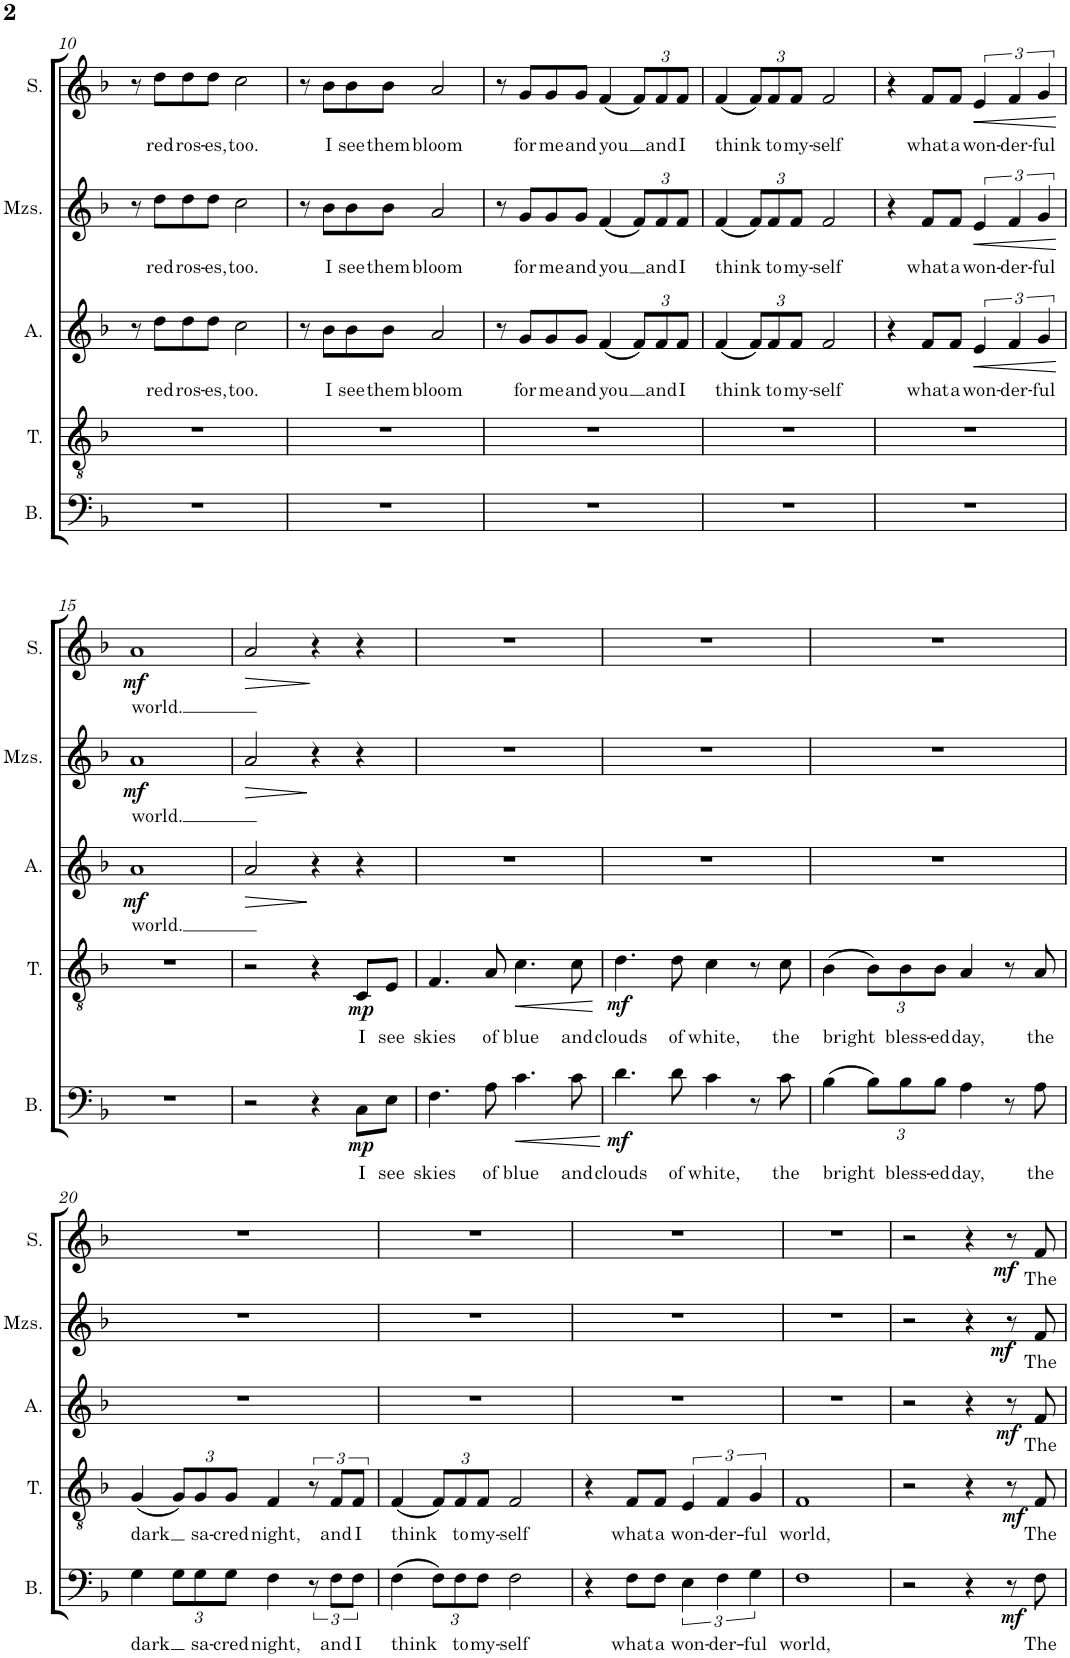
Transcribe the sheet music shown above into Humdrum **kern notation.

**kern	**text	**dynam	**kern	**text	**dynam	**kern	**text	**dynam	**kern	**text	**dynam	**kern	**text	**dynam
*part5	*part5	*part5	*part4	*part4	*part4	*part3	*part3	*part3	*part2	*part2	*part2	*part1	*part1	*part1
*staff5	*staff5	*staff5	*staff4	*staff4	*staff4	*staff3	*staff3	*staff3	*staff2	*staff2	*staff2	*staff1	*staff1	*staff1
*I"Bass	*	*	*I"Ténor	*	*	*I"Alto	*	*	*I"Mezzo-soprano	*	*	*I"Soprano	*	*
*I'B.	*	*	*I'T.	*	*	*I'A.	*	*	*I'Mzs.	*	*	*I'S.	*	*
!!LO:PB:g=z
*clefF4	*	*	*clefGv2	*	*	*clefG2	*	*	*clefG2	*	*	*clefG2	*	*
*k[b-]	*	*	*k[b-]	*	*	*k[b-]	*	*	*k[b-]	*	*	*k[b-]	*	*
*M4/4	*	*	*M4/4	*	*	*M4/4	*	*	*M4/4	*	*	*M4/4	*	*
=10	=10	=10	=10	=10	=10	=10	=10	=10	=10	=10	=10	=10	=10	=10
1r	.	.	1r	.	.	8r	.	.	8r	.	.	8r	.	.
!	!	!	!	!	!	!	!LO:LY:b	!	!	!LO:LY:b	!	!	!LO:LY:b	!
.	.	.	.	.	.	8dd\L	red	.	8dd\L	red	.	8dd\L	red	.
!	!	!	!	!	!	!	!LO:LY:b	!	!	!LO:LY:b	!	!	!LO:LY:b	!
.	.	.	.	.	.	8dd\	ros-	.	8dd\	ros-	.	8dd\	ros-	.
!	!	!	!	!	!	!	!LO:LY:b	!	!	!LO:LY:b	!	!	!LO:LY:b	!
.	.	.	.	.	.	8dd\J	-es,	.	8dd\J	-es,	.	8dd\J	-es,	.
!	!	!	!	!	!	!	!LO:LY:b	!	!	!LO:LY:b	!	!	!LO:LY:b	!
.	.	.	.	.	.	2cc\	too.	.	2cc\	too.	.	2cc\	too.	.
=11	=11	=11	=11	=11	=11	=11	=11	=11	=11	=11	=11	=11	=11	=11
1r	.	.	1r	.	.	8r	.	.	8r	.	.	8r	.	.
!	!	!	!	!	!	!	!LO:LY:b	!	!	!LO:LY:b	!	!	!LO:LY:b	!
.	.	.	.	.	.	8b-\L	I	.	8b-\L	I	.	8b-\L	I	.
!	!	!	!	!	!	!	!LO:LY:b	!	!	!LO:LY:b	!	!	!LO:LY:b	!
.	.	.	.	.	.	8b-\	see	.	8b-\	see	.	8b-\	see	.
!	!	!	!	!	!	!	!LO:LY:b	!	!	!LO:LY:b	!	!	!LO:LY:b	!
.	.	.	.	.	.	8b-\J	them	.	8b-\J	them	.	8b-\J	them	.
!	!	!	!	!	!	!	!LO:LY:b	!	!	!LO:LY:b	!	!	!LO:LY:b	!
.	.	.	.	.	.	2a/	bloom	.	2a/	bloom	.	2a/	bloom	.
=12	=12	=12	=12	=12	=12	=12	=12	=12	=12	=12	=12	=12	=12	=12
1r	.	.	1r	.	.	8r	.	.	8r	.	.	8r	.	.
!	!	!	!	!	!	!	!LO:LY:b	!	!	!LO:LY:b	!	!	!LO:LY:b	!
.	.	.	.	.	.	8g/L	for	.	8g/L	for	.	8g/L	for	.
!	!	!	!	!	!	!	!LO:LY:b	!	!	!LO:LY:b	!	!	!LO:LY:b	!
.	.	.	.	.	.	8g/	me	.	8g/	me	.	8g/	me	.
!	!	!	!	!	!	!	!LO:LY:b	!	!	!LO:LY:b	!	!	!LO:LY:b	!
.	.	.	.	.	.	8g/J	and	.	8g/J	and	.	8g/J	and	.
!	!	!	!	!	!	!	!LO:LY:b	!	!	!LO:LY:b	!	!	!LO:LY:b	!
.	.	.	.	.	.	(4f/	you	.	(4f/	you	.	(4f/	you	.
*	*	*	*	*	*	*Xbrackettup	*	*	*Xbrackettup	*	*	*Xbrackettup	*	*
.	.	.	.	.	.	12f/L)	.	.	12f/L)	.	.	12f/L)	.	.
!	!	!	!	!	!	!	!LO:LY:b	!	!	!LO:LY:b	!	!	!LO:LY:b	!
.	.	.	.	.	.	12f/	and	.	12f/	and	.	12f/	and	.
!	!	!	!	!	!	!	!LO:LY:b	!	!	!LO:LY:b	!	!	!LO:LY:b	!
.	.	.	.	.	.	12f/J	I	.	12f/J	I	.	12f/J	I	.
=13	=13	=13	=13	=13	=13	=13	=13	=13	=13	=13	=13	=13	=13	=13
!	!	!	!	!	!	!	!LO:LY:b	!	!	!LO:LY:b	!	!	!LO:LY:b	!
1r	.	.	1r	.	.	(4f/	think	.	(4f/	think	.	(4f/	think	.
.	.	.	.	.	.	12f/L)	.	.	12f/L)	.	.	12f/L)	.	.
!	!	!	!	!	!	!	!LO:LY:b	!	!	!LO:LY:b	!	!	!LO:LY:b	!
.	.	.	.	.	.	12f/	to	.	12f/	to	.	12f/	to	.
!	!	!	!	!	!	!	!LO:LY:b	!	!	!LO:LY:b	!	!	!LO:LY:b	!
.	.	.	.	.	.	12f/J	my-	.	12f/J	my-	.	12f/J	my-	.
!	!	!	!	!	!	!	!LO:LY:b	!	!	!LO:LY:b	!	!	!LO:LY:b	!
.	.	.	.	.	.	2f/	-self	.	2f/	-self	.	2f/	-self	.
=14	=14	=14	=14	=14	=14	=14	=14	=14	=14	=14	=14	=14	=14	=14
1r	.	.	1r	.	.	4r	.	.	4r	.	.	4r	.	.
!	!	!	!	!	!	!	!LO:LY:b	!	!	!LO:LY:b	!	!	!LO:LY:b	!
.	.	.	.	.	.	8f/L	what	.	8f/L	what	.	8f/L	what	.
!	!	!	!	!	!	!	!LO:LY:b	!	!	!LO:LY:b	!	!	!LO:LY:b	!
.	.	.	.	.	.	8f/J	a	.	8f/J	a	.	8f/J	a	.
*	*	*	*	*	*	*brackettup	*	*	*	*	*	*	*	*
!	!	!	!	!	!	!	!LO:LY:b	!LO:HP:b	!	!	!	!	!	!
*	*	*	*	*	*	*	*	*	*brackettup	*	*	*	*	*
!	!	!	!	!	!	!	!	!	!	!LO:LY:b	!LO:HP:b	!	!	!
*	*	*	*	*	*	*	*	*	*	*	*	*brackettup	*	*
!	!	!	!	!	!	!	!	!	!	!	!	!	!LO:LY:b	!LO:HP:b
.	.	.	.	.	.	6e/	won-	<	6e/	won-	<	6e/	won-	<
!	!	!	!	!	!	!	!LO:LY:b	!	!	!LO:LY:b	!	!	!LO:LY:b	!
.	.	.	.	.	.	6f/	-der-	.	6f/	-der-	.	6f/	-der-	.
!	!	!	!	!	!	!	!LO:LY:b	!	!	!LO:LY:b	!	!	!LO:LY:b	!
.	.	.	.	.	.	6g/	-ful	.	6g/	-ful	.	6g/	-ful	.
.	.	.	.	.	.	.	.	[	.	.	[	.	.	[
!!LO:LB:g=z
=15	=15	=15	=15	=15	=15	=15	=15	=15	=15	=15	=15	=15	=15	=15
!	!	!	!	!	!	!	!LO:LY:b	!LO:DY:b	!	!LO:LY:b	!LO:DY:b	!	!LO:LY:b	!LO:DY:b
1r	.	.	1r	.	.	1a	world.	mf	1a	world.	mf	1a	world.	mf
=16	=16	=16	=16	=16	=16	=16	=16	=16	=16	=16	=16	=16	=16	=16
!	!	!	!	!	!	!	!	!LO:HP:b	!	!	!LO:HP:b	!	!	!LO:HP:b
2r	.	.	2r	.	.	2a/	.	>	2a/	.	>	2a/	.	>
4r	.	.	4r	.	.	4r	.	]	4r	.	]	4r	.	]
!	!LO:LY:b	!LO:DY:b	!	!LO:LY:b	!LO:DY:b	!	!	!	!	!	!	!	!	!
8C\L	I	mp	8C/L	I	mp	4r	.	.	4r	.	.	4r	.	.
!	!LO:LY:b	!	!	!LO:LY:b	!	!	!	!	!	!	!	!	!	!
8E\J	see	.	8E/J	see	.	.	.	.	.	.	.	.	.	.
=17	=17	=17	=17	=17	=17	=17	=17	=17	=17	=17	=17	=17	=17	=17
!	!LO:LY:b	!	!	!LO:LY:b	!	!	!	!	!	!	!	!	!	!
4.F\	skies	.	4.F/	skies	.	1r	.	.	1r	.	.	1r	.	.
!	!LO:LY:b	!	!	!LO:LY:b	!	!	!	!	!	!	!	!	!	!
8A\	of	.	8A/	of	.	.	.	.	.	.	.	.	.	.
!	!LO:LY:b	!LO:HP:b	!	!LO:LY:b	!LO:HP:b	!	!	!	!	!	!	!	!	!
4.c\	blue	<	4.c\	blue	<	.	.	.	.	.	.	.	.	.
!	!LO:LY:b	!	!	!LO:LY:b	!	!	!	!	!	!	!	!	!	!
8c\	and	.	8c\	and	.	.	.	.	.	.	.	.	.	.
.	.	.	.	.	[	.	.	.	.	.	.	.	.	.
=18	=18	=18	=18	=18	=18	=18	=18	=18	=18	=18	=18	=18	=18	=18
!	!LO:LY:b	!LO:DY:b	!	!LO:LY:b	!LO:DY:b	!	!	!	!	!	!	!	!	!
4.d\	clouds	mf	4.d\	clouds	mf	1r	.	.	1r	.	.	1r	.	.
!	!LO:LY:b	!	!	!LO:LY:b	!	!	!	!	!	!	!	!	!	!
8d\	of	[	8d\	of	.	.	.	.	.	.	.	.	.	.
!	!LO:LY:b	!	!	!LO:LY:b	!	!	!	!	!	!	!	!	!	!
4c\	white,	.	4c\	white,	.	.	.	.	.	.	.	.	.	.
8r	.	.	8r	.	.	.	.	.	.	.	.	.	.	.
!	!LO:LY:b	!	!	!LO:LY:b	!	!	!	!	!	!	!	!	!	!
8c\	the	.	8c\	the	.	.	.	.	.	.	.	.	.	.
=19	=19	=19	=19	=19	=19	=19	=19	=19	=19	=19	=19	=19	=19	=19
!	!LO:LY:b	!	!	!LO:LY:b	!	!	!	!	!	!	!	!	!	!
(4B-\	bright	.	(4B-\	bright	.	1r	.	.	1r	.	.	1r	.	.
*Xbrackettup	*	*	*Xbrackettup	*	*	*	*	*	*	*	*	*	*	*
12B-\L)	.	.	12B-\L)	.	.	.	.	.	.	.	.	.	.	.
!	!LO:LY:b	!	!	!LO:LY:b	!	!	!	!	!	!	!	!	!	!
12B-\	bless-	.	12B-\	bless-	.	.	.	.	.	.	.	.	.	.
!	!LO:LY:b	!	!	!LO:LY:b	!	!	!	!	!	!	!	!	!	!
12B-\J	-ed	.	12B-\J	-ed	.	.	.	.	.	.	.	.	.	.
!	!LO:LY:b	!	!	!LO:LY:b	!	!	!	!	!	!	!	!	!	!
4A\	day,	.	4A/	day,	.	.	.	.	.	.	.	.	.	.
8r	.	.	8r	.	.	.	.	.	.	.	.	.	.	.
!	!LO:LY:b	!	!	!LO:LY:b	!	!	!	!	!	!	!	!	!	!
8A\	the	.	8A/	the	.	.	.	.	.	.	.	.	.	.
!!LO:LB:g=z
=20	=20	=20	=20	=20	=20	=20	=20	=20	=20	=20	=20	=20	=20	=20
!	!LO:LY:b	!	!	!LO:LY:b	!	!	!	!	!	!	!	!	!	!
4G\	dark	.	(4G/	dark	.	1r	.	.	1r	.	.	1r	.	.
12G\L	.	.	12G/L)	.	.	.	.	.	.	.	.	.	.	.
!	!LO:LY:b	!	!	!LO:LY:b	!	!	!	!	!	!	!	!	!	!
12G\	sa-	.	12G/	sa-	.	.	.	.	.	.	.	.	.	.
!	!LO:LY:b	!	!	!LO:LY:b	!	!	!	!	!	!	!	!	!	!
12G\J	-cred	.	12G/J	-cred	.	.	.	.	.	.	.	.	.	.
!	!LO:LY:b	!	!	!LO:LY:b	!	!	!	!	!	!	!	!	!	!
4F\	night,	.	4F/	night,	.	.	.	.	.	.	.	.	.	.
*brackettup	*	*	*brackettup	*	*	*	*	*	*	*	*	*	*	*
12r	.	.	12r	.	.	.	.	.	.	.	.	.	.	.
!	!LO:LY:b	!	!	!LO:LY:b	!	!	!	!	!	!	!	!	!	!
12F\L	and	.	12F/L	and	.	.	.	.	.	.	.	.	.	.
!	!LO:LY:b	!	!	!LO:LY:b	!	!	!	!	!	!	!	!	!	!
12F\J	I	.	12F/J	I	.	.	.	.	.	.	.	.	.	.
=21	=21	=21	=21	=21	=21	=21	=21	=21	=21	=21	=21	=21	=21	=21
!	!LO:LY:b	!	!	!LO:LY:b	!	!	!	!	!	!	!	!	!	!
(4F\	think	.	(4F/	think	.	1r	.	.	1r	.	.	1r	.	.
*Xbrackettup	*	*	*Xbrackettup	*	*	*	*	*	*	*	*	*	*	*
12F\L)	.	.	12F/L)	.	.	.	.	.	.	.	.	.	.	.
!	!LO:LY:b	!	!	!LO:LY:b	!	!	!	!	!	!	!	!	!	!
12F\	to	.	12F/	to	.	.	.	.	.	.	.	.	.	.
!	!LO:LY:b	!	!	!LO:LY:b	!	!	!	!	!	!	!	!	!	!
12F\J	my-	.	12F/J	my-	.	.	.	.	.	.	.	.	.	.
!	!LO:LY:b	!	!	!LO:LY:b	!	!	!	!	!	!	!	!	!	!
2F\	-self	.	2F/	-self	.	.	.	.	.	.	.	.	.	.
=22	=22	=22	=22	=22	=22	=22	=22	=22	=22	=22	=22	=22	=22	=22
4r	.	.	4r	.	.	1r	.	.	1r	.	.	1r	.	.
!	!LO:LY:b	!	!	!LO:LY:b	!	!	!	!	!	!	!	!	!	!
8F\L	what	.	8F/L	what	.	.	.	.	.	.	.	.	.	.
!	!LO:LY:b	!	!	!LO:LY:b	!	!	!	!	!	!	!	!	!	!
8F\J	a	.	8F/J	a	.	.	.	.	.	.	.	.	.	.
*brackettup	*	*	*	*	*	*	*	*	*	*	*	*	*	*
!	!LO:LY:b	!	!	!	!	!	!	!	!	!	!	!	!	!
*	*	*	*brackettup	*	*	*	*	*	*	*	*	*	*	*
!	!	!	!	!LO:LY:b	!	!	!	!	!	!	!	!	!	!
6E\	won-	.	6E/	won-	.	.	.	.	.	.	.	.	.	.
!	!LO:LY:b	!	!	!LO:LY:b	!	!	!	!	!	!	!	!	!	!
6F\	-der-	.	6F/	-der-	.	.	.	.	.	.	.	.	.	.
!	!LO:LY:b	!	!	!LO:LY:b	!	!	!	!	!	!	!	!	!	!
6G\	-ful	.	6G/	-ful	.	.	.	.	.	.	.	.	.	.
=23	=23	=23	=23	=23	=23	=23	=23	=23	=23	=23	=23	=23	=23	=23
!	!LO:LY:b	!	!	!LO:LY:b	!	!	!	!	!	!	!	!	!	!
1F	world,	.	1F	world,	.	1r	.	.	1r	.	.	1r	.	.
=24	=24	=24	=24	=24	=24	=24	=24	=24	=24	=24	=24	=24	=24	=24
2r	.	.	2r	.	.	2r	.	.	2r	.	.	2r	.	.
4r	.	.	4r	.	.	4r	.	.	4r	.	.	4r	.	.
!	!	!	!	!	!	!	!	!LO:DY:b	!	!	!LO:DY:b	!	!	!LO:DY:b
8r	.	.	8r	.	.	8r	.	mf	8r	.	mf	8r	.	mf
!	!LO:LY:b	!LO:DY:b	!	!LO:LY:b	!LO:DY:b	!	!LO:LY:b	!	!	!LO:LY:b	!	!	!LO:LY:b	!
8F\	The	mf	8F/	The	mf	8f/	The	.	8f/	The	.	8f/	The	.
=	=	=	=	=	=	=	=	=	=	=	=	=	=	=
*-	*-	*-	*-	*-	*-	*-	*-	*-	*-	*-	*-	*-	*-	*-
